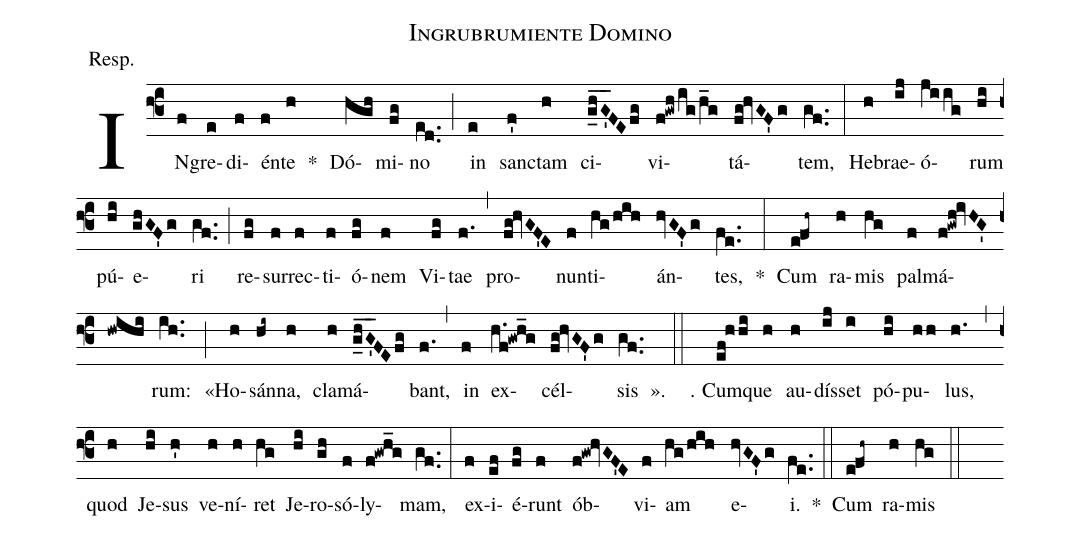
name:Ingrubrumiente Domino;
annotation:Resp.;
%%
(f3) IN(f)gre(e)di(f)én(f)te(h) *() Dó(hgh)mi(fg)no(ed..) (;) in(e) sanc(f')tam(h) ci(ghG'___FEfg)vi(f!gwh/ig/h_g)tá(fg!hvGF'g)tem,(gf..) (:) He(h)brae(ij)ó(jiig)rum(hi) pú(hi)e(ghGF'g)ri(gf..) (;) re(fg)sur(f)rec(f)ti(f)ó(fg)nem(f) Vi(fg)tae(f.) (,) pro(fg!hvGF'E)nun(f)ti(hg/hih)án(hvGF'g)tes,(fe..) *(:) Cum(e!fh~) ra(h)mis(hg) pal(f)má(f!gwh!ivHG'hwihi)rum:(ih..) (;) <<Ho(h)sán(hi~)na,(h) cla(h)má(ghG'___FEfg)bant,(f.) (,) in(f) ex(h.f!gwh_g)cél(fg!hvGF'g)sis(gf..) >>. (::) ℣. Cum(ef!hhi)que(h) au(h)dís(ij)set(i) pó(hi)pu(hh)lus,(h.) (,) quod(h) Je(hi)sus(h') ve(h)ní(h)ret(hg) Je(hi)ro(gh)só(f)ly(f!gwh_g)mam,(gf..) (:) ex(f)i(ef)é(fg)runt(f) ób(f!gw!hvGF'E)vi(f)am(hg/hih) e(hvGF'g)i.(fe..) *(::) Cum(e!fh~) ra(h)mis(hg) (::)
